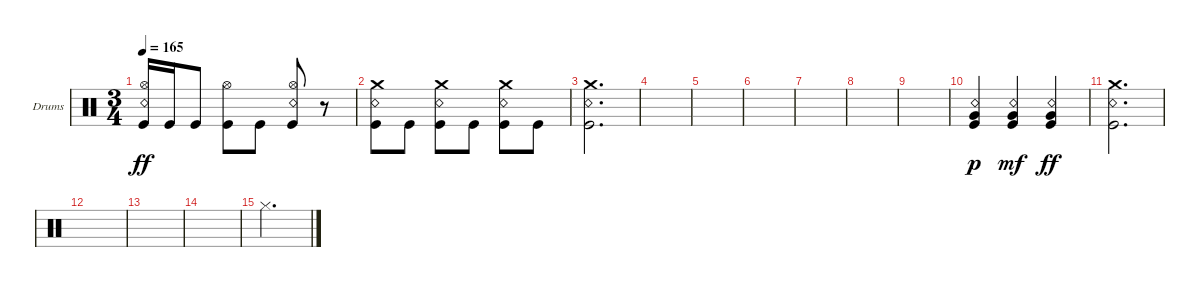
\bracketExtendMode groupsimilarinstruments
\firstSystemTrackNameOrientation horizontal
\otherSystemsTrackNameOrientation horizontal
\track ("Drumkit" "Drums") {instrument percussion}
\staff {score}
\articulation defaults
\ts (3 4)
\tempo 165
\clef neutral
\ks c
("Kick (hit)" "Hi-Hat (open)" "Snare (rim shot)").16{dy ff} "Kick (hit)".16 "Kick (hit)".8 ("Kick (hit)" "Hi-Hat (open)").8 "Kick (hit)".8 ("Kick (hit)" "Hi-Hat (open)" "Snare (rim shot)").8 r.8 |
("Kick (hit)" "Crash medium (hit)" "Snare (rim shot)").8 "Kick (hit)".8 ("Kick (hit)" "Crash medium (hit)" "Snare (rim shot)").8 "Kick (hit)".8 ("Kick (hit)" "Crash medium (hit)" "Snare (rim shot)").8 "Kick (hit)".8 |
("Crash medium (hit)" "Kick (hit)" "Snare (rim shot)").2{d} |
|
|
|
|
|
|
("Kick (hit)" "Very Low Tom (hit)" "Snare (rim shot)").4{dy p} ("Snare (rim shot)" "Very Low Tom (hit)" "Kick (hit)").4{dy mf} ("Snare (rim shot)" "Very Low Tom (hit)" "Kick (hit)").4{dy ff} |
("Crash medium (hit)" "Snare (rim shot)" "Kick (hit)").2{d} |
|
|
|
"Hi-Hat (closed)".2{d}
